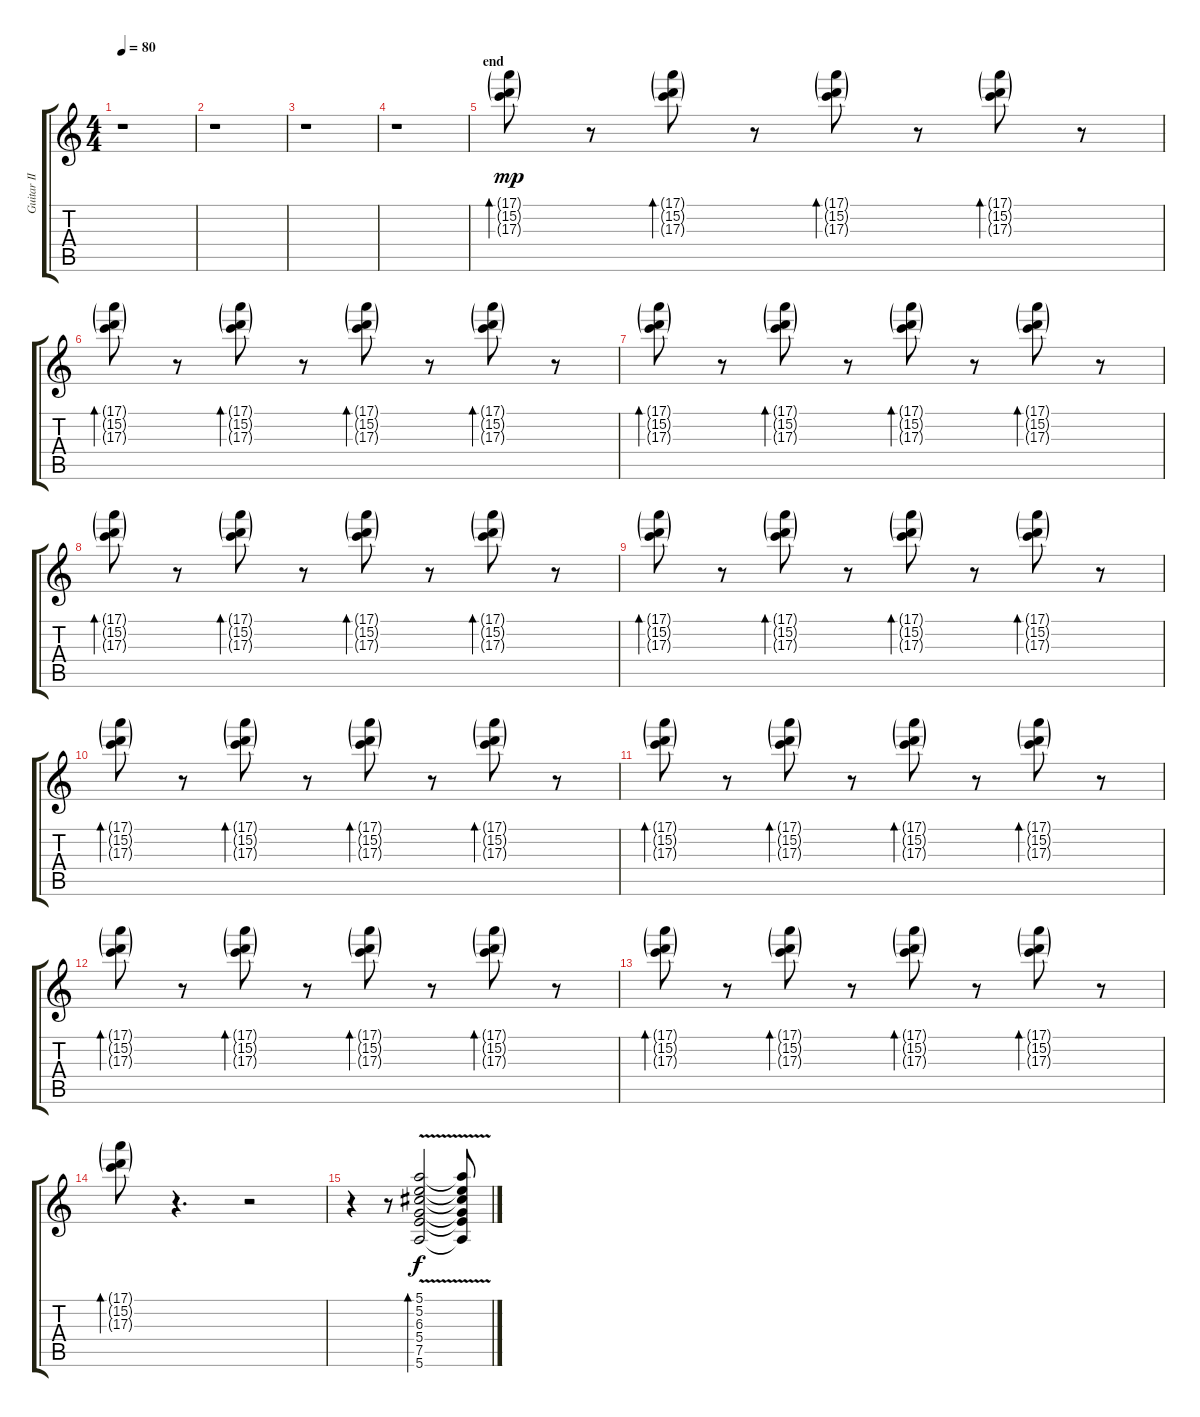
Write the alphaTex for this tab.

\track ("Guitar II (2)" "Guitar II ") {instrument acousticguitarnylon}
\staff {score tabs}
\tuning (E4 B3 G3 D3 A2 E2) {hide}
\ts (4 4)
\tempo 80
\clef g2
\ks c
r.1{dy mp} |
r.1 |
r.1 |
r.1 |
\section ("" "end")
(17.1{g} 15.2{g} 17.3{g}).8{bd 240} r.8 (17.1{g} 15.2{g} 17.3{g}).8{bd 240} r.8 (17.1{g} 15.2{g} 17.3{g}).8{bd 240} r.8 (17.1{g} 15.2{g} 17.3{g}).8{bd 240} r.8 |
(17.1{g} 15.2{g} 17.3{g}).8{bd 240} r.8 (17.1{g} 15.2{g} 17.3{g}).8{bd 240} r.8 (17.1{g} 15.2{g} 17.3{g}).8{bd 240} r.8 (17.1{g} 15.2{g} 17.3{g}).8{bd 240} r.8 |
(17.1{g} 15.2{g} 17.3{g}).8{bd 240} r.8 (17.1{g} 15.2{g} 17.3{g}).8{bd 240} r.8 (17.1{g} 15.2{g} 17.3{g}).8{bd 240} r.8 (17.1{g} 15.2{g} 17.3{g}).8{bd 240} r.8 |
(17.1{g} 15.2{g} 17.3{g}).8{bd 240} r.8 (17.1{g} 15.2{g} 17.3{g}).8{bd 240} r.8 (17.1{g} 15.2{g} 17.3{g}).8{bd 240} r.8 (17.1{g} 15.2{g} 17.3{g}).8{bd 240} r.8 |
(17.1{g} 15.2{g} 17.3{g}).8{bd 240} r.8 (17.1{g} 15.2{g} 17.3{g}).8{bd 240} r.8 (17.1{g} 15.2{g} 17.3{g}).8{bd 240} r.8 (17.1{g} 15.2{g} 17.3{g}).8{bd 240} r.8 |
(17.1{g} 15.2{g} 17.3{g}).8{bd 240} r.8 (17.1{g} 15.2{g} 17.3{g}).8{bd 240} r.8 (17.1{g} 15.2{g} 17.3{g}).8{bd 240} r.8 (17.1{g} 15.2{g} 17.3{g}).8{bd 240} r.8 |
(17.1{g} 15.2{g} 17.3{g}).8{bd 240} r.8 (17.1{g} 15.2{g} 17.3{g}).8{bd 240} r.8 (17.1{g} 15.2{g} 17.3{g}).8{bd 240} r.8 (17.1{g} 15.2{g} 17.3{g}).8{bd 240} r.8 |
(17.1{g} 15.2{g} 17.3{g}).8{bd 240} r.8 (17.1{g} 15.2{g} 17.3{g}).8{bd 240} r.8 (17.1{g} 15.2{g} 17.3{g}).8{bd 240} r.8 (17.1{g} 15.2{g} 17.3{g}).8{bd 240} r.8 |
(17.1{g} 15.2{g} 17.3{g}).8{bd 240} r.8 (17.1{g} 15.2{g} 17.3{g}).8{bd 240} r.8 (17.1{g} 15.2{g} 17.3{g}).8{bd 240} r.8 (17.1{g} 15.2{g} 17.3{g}).8{bd 240} r.8 |
(17.1{g} 15.2{g} 17.3{g}).8{bd 240} r.4{d} r.2 |
r.4 r.8 (5.1{v} 5.2 6.3 5.4 7.5 5.6).2{bd 240 dy f} (5.1{t} 5.2{t} 6.3{t} 5.4{t} 7.5{t} 5.6{t}).8
